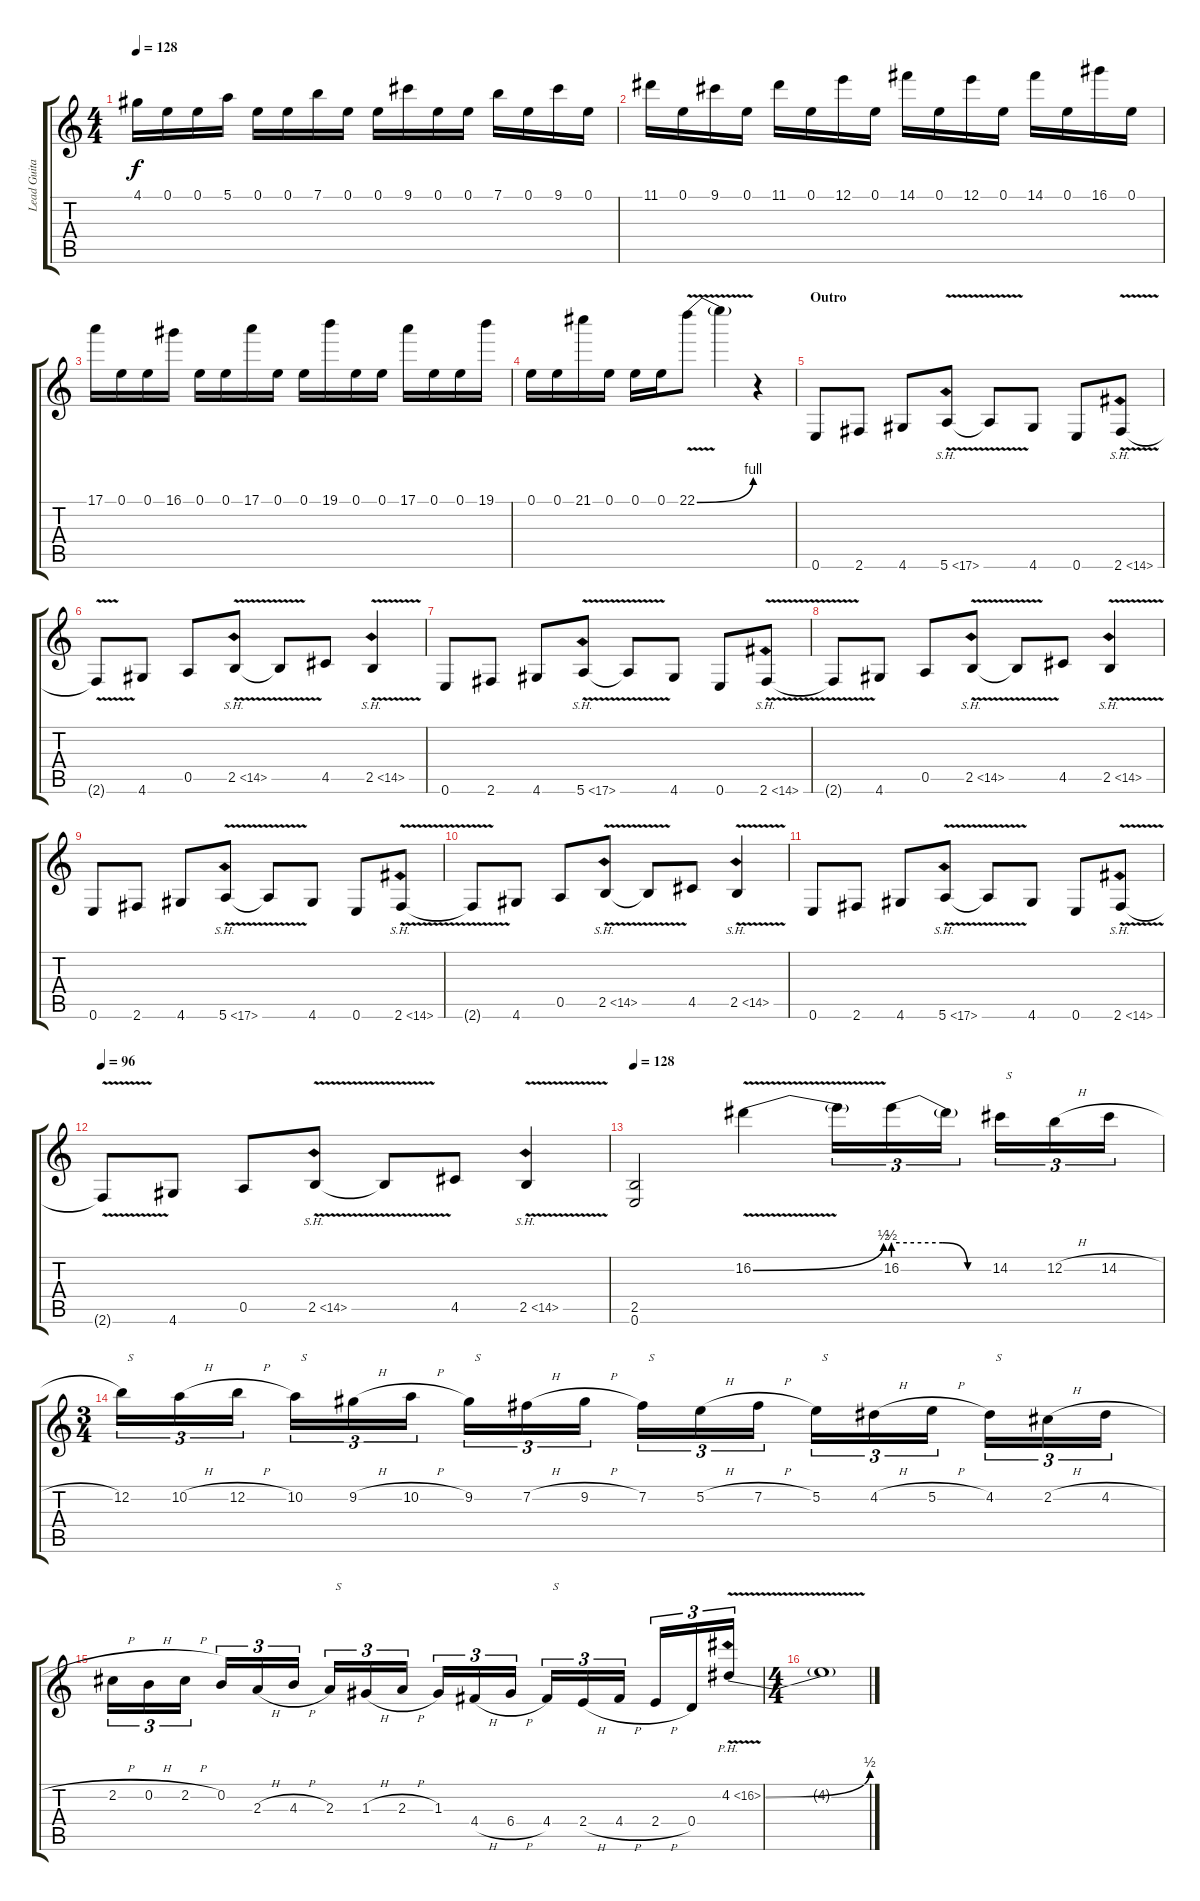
\track ("Lead Guitar 1" "Lead Guita") {instrument distortionguitar}
\staff {score tabs}
\tuning (E4 B3 G3 D3 A2 E2) {hide}
\ts (4 4)
\tempo 128
\clef g2
\ks c
4.1.16{dy f} 0.1.16 0.1.16 5.1.16 0.1.16 0.1.16 7.1.16 0.1.16 0.1.16 9.1.16 0.1.16 0.1.16 7.1.16 0.1.16 9.1.16 0.1.16 |
11.1.16 0.1.16 9.1.16 0.1.16 11.1.16 0.1.16 12.1.16 0.1.16 14.1.16 0.1.16 12.1.16 0.1.16 14.1.16 0.1.16 16.1.16 0.1.16 |
17.1.16 0.1.16 0.1.16 16.1.16 0.1.16 0.1.16 17.1.16 0.1.16 0.1.16 19.1.16 0.1.16 0.1.16 17.1.16 0.1.16 0.1.16 19.1.16 |
0.1.16 0.1.16 21.1.16 0.1.16 0.1.16 0.1.16 22.1{be (bend 0 0 60 4) v}.8 22.1{t}.4 r.4 |
\section ("" "Outro")
0.6.8 2.6.8 4.6.8 5.6{sh 12 v}.8 5.6{t}.8 4.6.8 0.6.8 2.6{sh 12 v}.8 |
2.6{t}.8 4.6.8 0.5.8 2.5{sh 12 v}.8 2.5{t}.8 4.5.8 2.5{sh 12 v}.4 |
0.6.8 2.6.8 4.6.8 5.6{sh 12 v}.8 5.6{t}.8 4.6.8 0.6.8 2.6{sh 12 v}.8 |
2.6{t}.8 4.6.8 0.5.8 2.5{sh 12 v}.8 2.5{t}.8 4.5.8 2.5{sh 12 v}.4 |
0.6.8 2.6.8 4.6.8 5.6{sh 12 v}.8 5.6{t}.8 4.6.8 0.6.8 2.6{sh 12 v}.8 |
2.6{t}.8 4.6.8 0.5.8 2.5{sh 12 v}.8 2.5{t}.8 4.5.8 2.5{sh 12 v}.4 |
0.6.8 2.6.8 4.6.8 5.6{sh 12 v}.8 5.6{t}.8 4.6.8 0.6.8 2.6{sh 12 v}.8 |
\tempo 96
2.6{t}.8 4.6.8 0.5.8 2.5{sh 12 v}.8 2.5{t}.8 4.5.8 2.5{sh 12 v}.4 |
\tempo 128
(2.5 0.6).2 16.2{be (bend 0 0 60 2) v}.4 16.2{t}.16{tu (3 2)} 16.2{be (custom 0 2 30 2 45 0 60 0)}.16{tu (3 2)} 16.2{t}.16{tu (3 2)} 14.2.16{tu (3 2) txt "  S"} 12.2{h}.16{tu (3 2)} 14.2{h}.16{tu (3 2)} |
\ts (3 4)
12.2.16{tu (3 2) txt "  S"} 10.2{h}.16{tu (3 2)} 12.2{h}.16{tu (3 2)} 10.2.16{tu (3 2) txt "  S"} 9.2{h}.16{tu (3 2)} 10.2{h}.16{tu (3 2)} 9.2.16{tu (3 2) txt "  S"} 7.2{h}.16{tu (3 2)} 9.2{h}.16{tu (3 2)} 7.2.16{tu (3 2) txt "  S"} 5.2{h}.16{tu (3 2)} 7.2{h}.16{tu (3 2)} 5.2.16{tu (3 2) txt "  S"} 4.2{h}.16{tu (3 2)} 5.2{h}.16{tu (3 2)} 4.2.16{tu (3 2) txt "  S"} 2.2{h}.16{tu (3 2)} 4.2{h}.16{tu (3 2)} |
2.2{h}.16{tu (3 2)} 0.2{h}.16{tu (3 2)} 2.2{h}.16{tu (3 2)} 0.2.16{tu (3 2)} 2.3{h}.16{tu (3 2)} 4.3{h}.16{tu (3 2)} 2.3.16{tu (3 2) txt "  S"} 1.3{h}.16{tu (3 2)} 2.3{h}.16{tu (3 2)} 1.3.16{tu (3 2)} 4.4{h}.16{tu (3 2)} 6.4{h}.16{tu (3 2)} 4.4.16{tu (3 2) txt "  S"} 2.4{h}.16{tu (3 2)} 4.4{h}.16{tu (3 2)} 2.4{h}.16{tu (3 2)} 0.4.16{tu (3 2)} 4.2{be (bend 0 0 60 2) ph 12 v}.16{tu (3 2)} |
\ts (4 4)
4.2{t}.1
